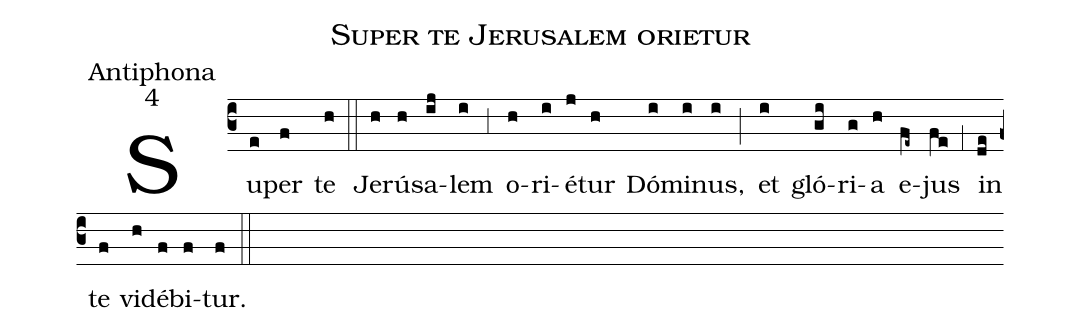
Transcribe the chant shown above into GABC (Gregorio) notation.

name:Super te Jerusalem orietur;
office-part:Antiphona;
mode:4;
%%
(c3) Su(e)per(f) te(h) (::) Je(h)rú(h)sa(ij)lem(i) (;3) o(h)ri(i)é(j)tur(h) Dó(i)mi(i)nus,(i) (;) et(i) gló(gi)ri(g)a(h) e(fe~)jus(fe) (;1) in(de) te(f) vi(h)dé(f)bi(f)tur.(f) (::)
